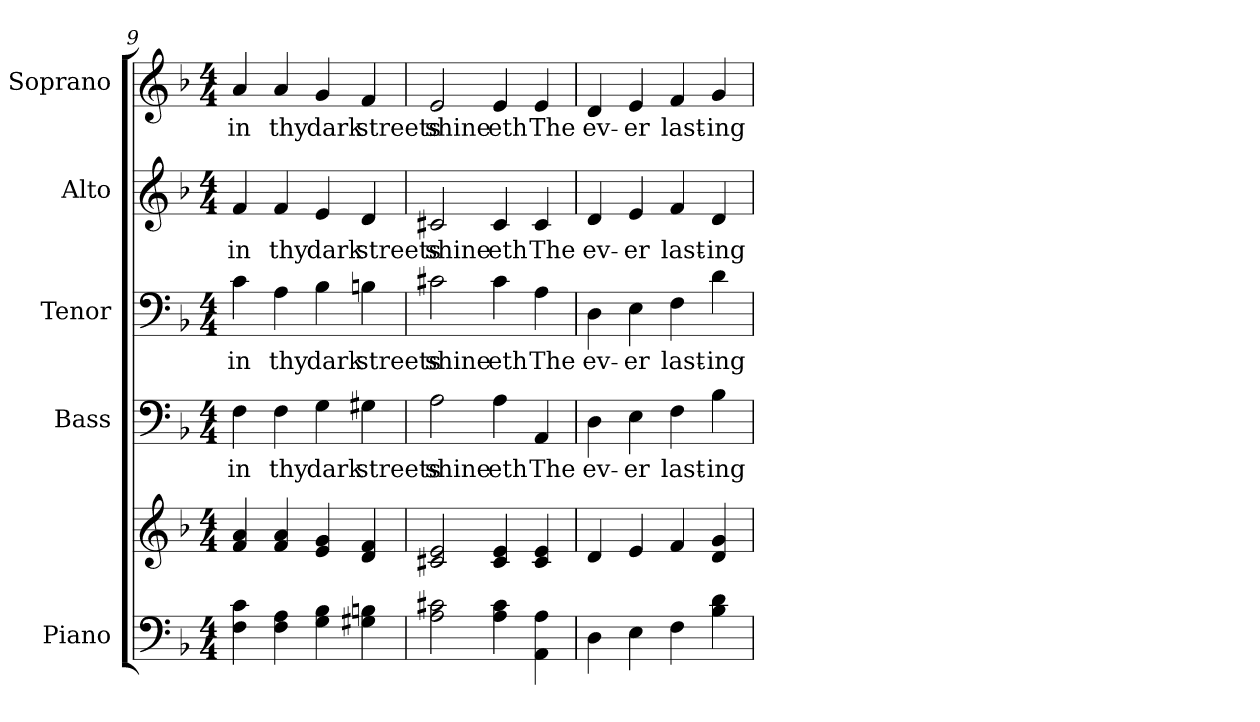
**kern	**kern	**kern	**text	**kern	**text	**kern	**text	**kern	**text
*part5	*part5	*part4	*part4	*part3	*part3	*part2	*part2	*part1	*part1
*staff6	*staff5	*staff4	*staff4	*staff3	*staff3	*staff2	*staff2	*staff1	*staff1
*I"Piano	*	*I"Bass	*	*I"Tenor	*	*I"Alto	*	*I"Soprano	*
*I'Pno.	*	*I'B.	*	*I'T.	*	*I'A.	*	*I'S.	*
!!LO:PB:g=z
*clefF4	*clefG2	*clefF4	*	*clefF4	*	*clefG2	*	*clefG2	*
*k[b-]	*k[b-]	*k[b-]	*	*k[b-]	*	*k[b-]	*	*k[b-]	*
*F:	*F:	*F:	*	*F:	*	*F:	*	*F:	*
*M4/4	*M4/4	*M4/4	*	*M4/4	*	*M4/4	*	*M4/4	*
=9	=9	=9	=9	=9	=9	=9	=9	=9	=9
!	!	!	!LO:LY:b:color=#000000	!	!	!	!	!	!
!	!	!	!	!	!LO:LY:b:color=#000000	!	!	!	!
!	!	!	!	!	!	!	!LO:LY:b:color=#000000	!	!
!	!	!	!	!	!	!	!	!	!LO:LY:b:color=#000000
4Fi\ 4ci	4fi/ 4ai	4Fi\	in	4ci\	in	4fi/	in	4ai/	in
!	!	!	!LO:LY:b:color=#000000	!	!	!	!	!	!
!	!	!	!	!	!LO:LY:b:color=#000000	!	!	!	!
!	!	!	!	!	!	!	!LO:LY:b:color=#000000	!	!
!	!	!	!	!	!	!	!	!	!LO:LY:b:color=#000000
4Fi\ 4Ai	4fi/ 4ai	4Fi\	thy	4Ai\	thy	4fi/	thy	4ai/	thy
!	!	!	!LO:LY:b:color=#000000	!	!	!	!	!	!
!	!	!	!	!	!LO:LY:b:color=#000000	!	!	!	!
!	!	!	!	!	!	!	!LO:LY:b:color=#000000	!	!
!	!	!	!	!	!	!	!	!	!LO:LY:b:color=#000000
4Gi\ 4B-i	4ei/ 4gi	4Gi\	dark	4B-i\	dark	4ei/	dark	4gi/	dark
!	!	!	!LO:LY:b:color=#000000	!	!	!	!	!	!
!	!	!	!	!	!LO:LY:b:color=#000000	!	!	!	!
!	!	!	!	!	!	!	!LO:LY:b:color=#000000	!	!
!	!	!	!	!	!	!	!	!	!LO:LY:b:color=#000000
4G#Xi\ 4Bni	4di/ 4fi	4G#Xi\	streets	4Bni\	streets	4di/	streets	4fi/	streets
=10	=10	=10	=10	=10	=10	=10	=10	=10	=10
!	!	!	!LO:LY:b:color=#000000	!	!	!	!	!	!
!	!	!	!	!	!LO:LY:b:color=#000000	!	!	!	!
!	!	!	!	!	!	!	!LO:LY:b:color=#000000	!	!
!	!	!	!	!	!	!	!	!	!LO:LY:b:color=#000000
2Ai\ 2c#Xi	2c#Xi/ 2ei	2Ai\	shine	2c#Xi\	shine	2c#Xi/	shine	2ei/	shine
!	!	!	!LO:LY:b:color=#000000	!	!	!	!	!	!
!	!	!	!	!	!LO:LY:b:color=#000000	!	!	!	!
!	!	!	!	!	!	!	!LO:LY:b:color=#000000	!	!
!	!	!	!	!	!	!	!	!	!LO:LY:b:color=#000000
4Ai\ 4c#i	4c#i/ 4ei	4Ai\	eth	4c#i\	eth	4c#i/	eth	4ei/	eth
!	!	!	!LO:LY:b:color=#000000	!	!	!	!	!	!
!	!	!	!	!	!LO:LY:b:color=#000000	!	!	!	!
!	!	!	!	!	!	!	!LO:LY:b:color=#000000	!	!
!	!	!	!	!	!	!	!	!	!LO:LY:b:color=#000000
4AAi\ 4Ai	4c#i/ 4ei	4AAi/	The	4Ai\	The	4c#i/	The	4ei/	The
!!LO:PB:g=z
=11	=11	=11	=11	=11	=11	=11	=11	=11	=11
!	!	!	!LO:LY:b:color=#000000	!	!	!	!	!	!
!	!	!	!	!	!LO:LY:b:color=#000000	!	!	!	!
!	!	!	!	!	!	!	!LO:LY:b:color=#000000	!	!
!	!	!	!	!	!	!	!	!	!LO:LY:b:color=#000000
4Di\	4di/	4Di\	ev-	4Di\	ev-	4di/	ev-	4di/	ev-
!	!	!	!LO:LY:b:color=#000000	!	!	!	!	!	!
!	!	!	!	!	!LO:LY:b:color=#000000	!	!	!	!
!	!	!	!	!	!	!	!LO:LY:b:color=#000000	!	!
!	!	!	!	!	!	!	!	!	!LO:LY:b:color=#000000
4Ei\	4ei/	4Ei\	-er	4Ei\	-er	4ei/	-er	4ei/	-er
!	!	!	!LO:LY:b:color=#000000	!	!	!	!	!	!
!	!	!	!	!	!LO:LY:b:color=#000000	!	!	!	!
!	!	!	!	!	!	!	!LO:LY:b:color=#000000	!	!
!	!	!	!	!	!	!	!	!	!LO:LY:b:color=#000000
4Fi\	4fi/	4Fi\	last-	4Fi\	last-	4fi/	last-	4fi/	last-
!	!	!	!LO:LY:b:color=#000000	!	!	!	!	!	!
!	!	!	!	!	!LO:LY:b:color=#000000	!	!	!	!
!	!	!	!	!	!	!	!LO:LY:b:color=#000000	!	!
!	!	!	!	!	!	!	!	!	!LO:LY:b:color=#000000
4B-i\ 4di	4di/ 4gi	4B-i\	-ing	4di\	-ing	4di/	-ing	4gi/	-ing
=	=	=	=	=	=	=	=	=	=
*-	*-	*-	*-	*-	*-	*-	*-	*-	*-
